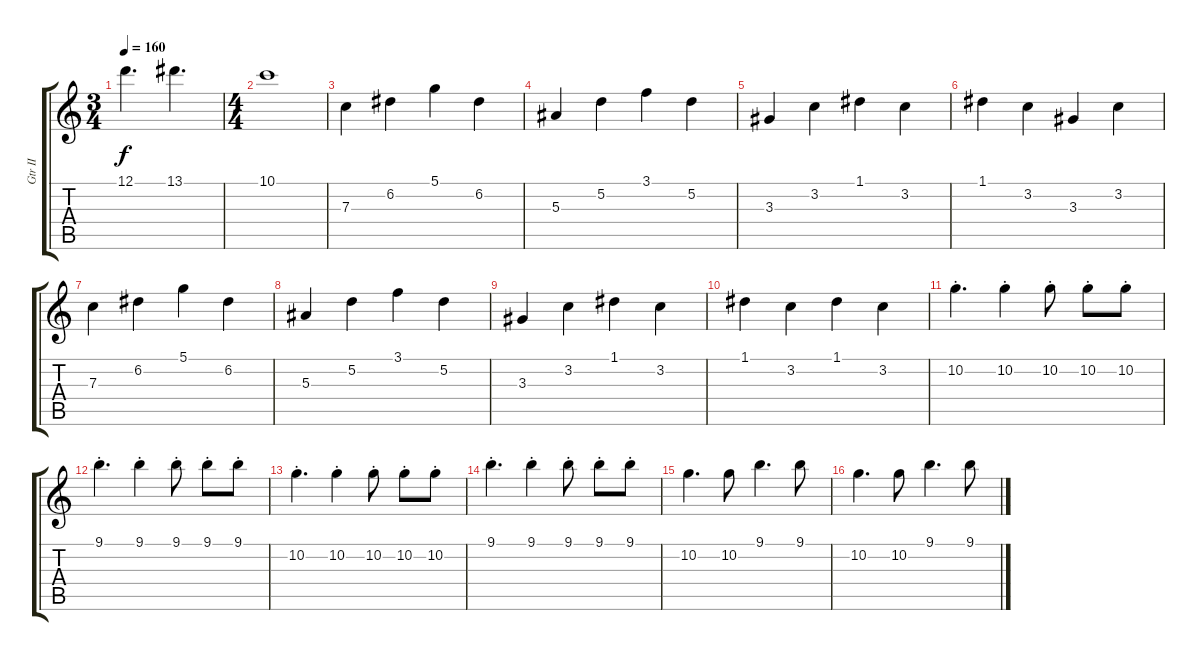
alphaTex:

\track ("Gtr II" "Gtr II") {instrument electricguitarclean}
\staff {score tabs}
\tuning (D4 A3 F3 C3 G2 C2) {hide}
\ts (3 4)
\tempo 160
\clef g2
\ks c
12.1.4{d dy f} 13.1.4{d} |
\ts (4 4)
10.1.1 |
7.3.4{instrument electricguitarclean} 6.2.4 5.1.4 6.2.4 |
5.3.4 5.2.4 3.1.4 5.2.4 |
3.3.4 3.2.4 1.1.4 3.2.4 |
1.1.4 3.2.4 3.3.4 3.2.4 |
7.3.4 6.2.4 5.1.4 6.2.4 |
5.3.4 5.2.4 3.1.4 5.2.4 |
3.3.4 3.2.4 1.1.4 3.2.4 |
1.1.4 3.2.4 1.1.4 3.2.4 |
10.2{st}.4{d instrument electricguitarclean} 10.2{st}.4 10.2{st}.8 10.2{st}.8 10.2{st}.8 |
9.1{st}.4{d} 9.1{st}.4 9.1{st}.8 9.1{st}.8 9.1{st}.8 |
10.2{st}.4{d} 10.2{st}.4 10.2{st}.8 10.2{st}.8 10.2{st}.8 |
9.1{st}.4{d} 9.1{st}.4 9.1{st}.8 9.1{st}.8 9.1{st}.8 |
10.2.4{d} 10.2.8 9.1.4{d} 9.1.8 |
10.2.4{d} 10.2.8 9.1.4{d} 9.1.8
